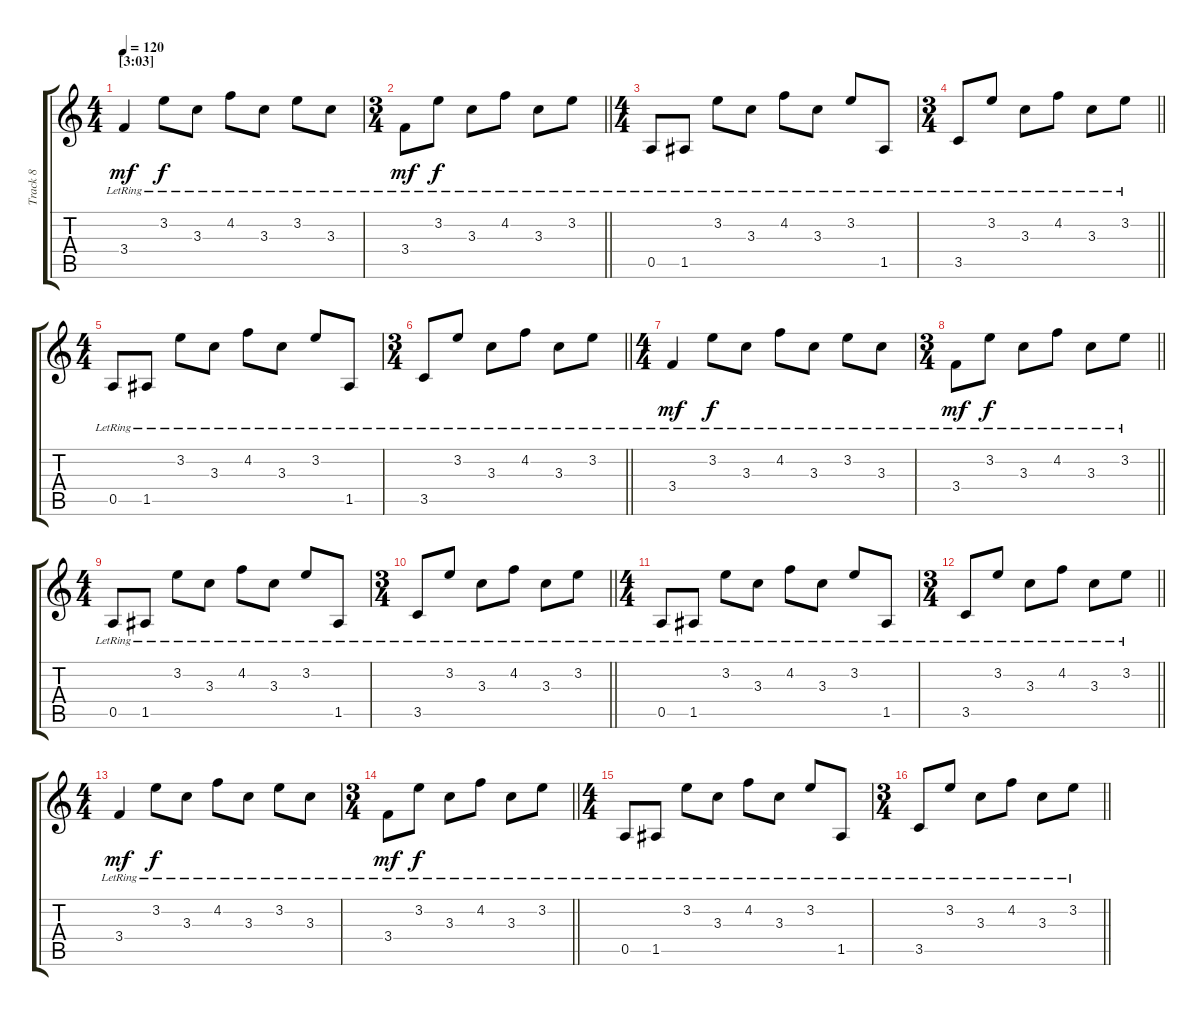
\track ("Track 8" "Track 8") {instrument electricguitarjazz}
\staff {score tabs}
\tuning (E4 Db4 A3 D3 A2 D2) {hide}
\ts (4 4)
\section ("" "[3:03]")
\tempo 120
\clef g2
\ks c
3.4{lr}.4{dy mf} 3.2{lr}.8{dy f} 3.3{lr}.8 4.2{lr}.8 3.3{lr}.8 3.2{lr}.8 3.3{lr}.8 |
\ts (3 4)
\barLineRight lightlight
3.4{lr}.8{dy mf} 3.2{lr}.8{dy f} 3.3{lr}.8 4.2{lr}.8 3.3{lr}.8 3.2{lr}.8 |
\ts (4 4)
0.5{lr}.8 1.5{lr}.8 3.2{lr}.8 3.3{lr}.8 4.2{lr}.8 3.3{lr}.8 3.2{lr}.8 1.5{lr}.8 |
\ts (3 4)
\barLineRight lightlight
3.5{lr}.8 3.2{lr}.8 3.3{lr}.8 4.2{lr}.8 3.3{lr}.8 3.2{lr}.8 |
\ts (4 4)
0.5{lr}.8 1.5{lr}.8 3.2{lr}.8 3.3{lr}.8 4.2{lr}.8 3.3{lr}.8 3.2{lr}.8 1.5{lr}.8 |
\ts (3 4)
\barLineRight lightlight
3.5{lr}.8 3.2{lr}.8 3.3{lr}.8 4.2{lr}.8 3.3{lr}.8 3.2{lr}.8 |
\ts (4 4)
3.4{lr}.4{dy mf} 3.2{lr}.8{dy f} 3.3{lr}.8 4.2{lr}.8 3.3{lr}.8 3.2{lr}.8 3.3{lr}.8 |
\ts (3 4)
\barLineRight lightlight
3.4{lr}.8{dy mf} 3.2{lr}.8{dy f} 3.3{lr}.8 4.2{lr}.8 3.3{lr}.8 3.2{lr}.8 |
\ts (4 4)
0.5{lr}.8 1.5{lr}.8 3.2{lr}.8 3.3{lr}.8 4.2{lr}.8 3.3{lr}.8 3.2{lr}.8 1.5{lr}.8 |
\ts (3 4)
\barLineRight lightlight
3.5{lr}.8 3.2{lr}.8 3.3{lr}.8 4.2{lr}.8 3.3{lr}.8 3.2{lr}.8 |
\ts (4 4)
0.5{lr}.8 1.5{lr}.8 3.2{lr}.8 3.3{lr}.8 4.2{lr}.8 3.3{lr}.8 3.2{lr}.8 1.5{lr}.8 |
\ts (3 4)
\barLineRight lightlight
3.5{lr}.8 3.2{lr}.8 3.3{lr}.8 4.2{lr}.8 3.3{lr}.8 3.2{lr}.8 |
\ts (4 4)
3.4{lr}.4{dy mf} 3.2{lr}.8{dy f} 3.3{lr}.8 4.2{lr}.8 3.3{lr}.8 3.2{lr}.8 3.3{lr}.8 |
\ts (3 4)
\barLineRight lightlight
3.4{lr}.8{dy mf} 3.2{lr}.8{dy f} 3.3{lr}.8 4.2{lr}.8 3.3{lr}.8 3.2{lr}.8 |
\ts (4 4)
0.5{lr}.8 1.5{lr}.8 3.2{lr}.8 3.3{lr}.8 4.2{lr}.8 3.3{lr}.8 3.2{lr}.8 1.5{lr}.8 |
\ts (3 4)
\barLineRight lightlight
3.5{lr}.8 3.2{lr}.8 3.3{lr}.8 4.2{lr}.8 3.3{lr}.8 3.2{lr}.8
